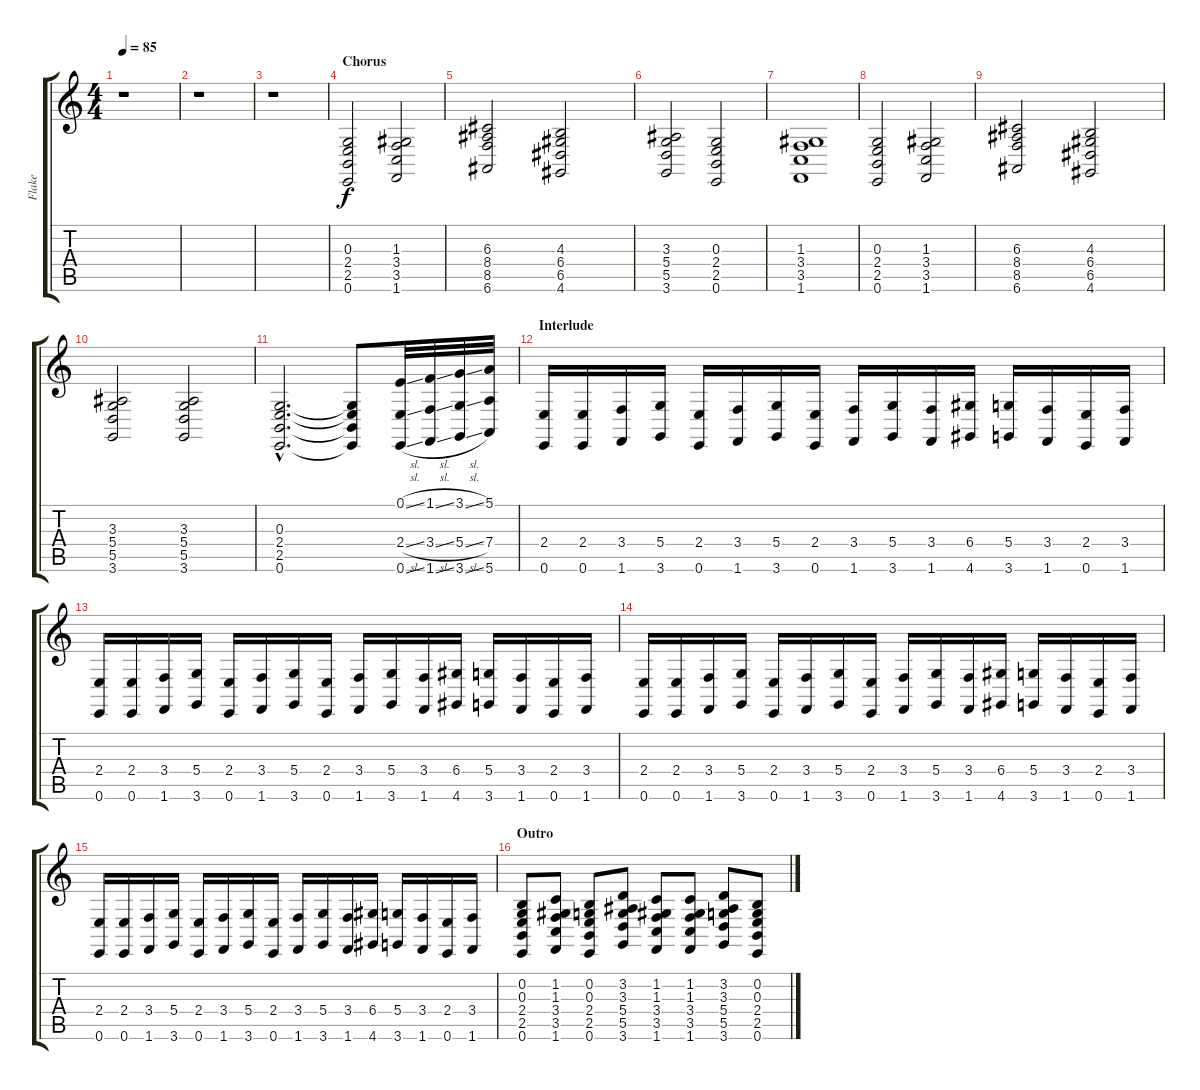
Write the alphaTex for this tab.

\track ("Flake" "Flake") {instrument lead8bassandlead}
\staff {score tabs}
\tuning (E4 B3 G3 D3 A2 E2) {hide}
\ts (4 4)
\tempo 85
\clef g2
\ks c
r.1{dy f} |
r.1 |
r.1 |
\section ("" "Chorus")
(0.3 2.4 2.5 0.6).2{volume 16 instrument pad7halo} (1.3 3.4 3.5 1.6).2 |
(6.3 8.4 8.5 6.6).2 (4.3 6.4 6.5 4.6).2 |
(3.3 5.4 5.5 3.6).2 (0.3 2.4 2.5 0.6).2 |
(1.3 3.4 3.5 1.6).1 |
(0.3 2.4 2.5 0.6).2 (1.3 3.4 3.5 1.6).2 |
(6.3 8.4 8.5 6.6).2 (4.3 6.4 6.5 4.6).2 |
(3.3 5.4 5.5 3.6).2 (3.3 5.4 5.5 3.6).2 |
(0.3{hac} 2.4{hac} 2.5{hac} 0.6{hac}).2{d} (0.3{t} 2.4{t} 2.5{t} 0.6{t}).8 (0.1{sl} 2.4{sl} 0.6{sl}).32 (1.1{sl} 3.4{sl} 1.6{sl}).32 (3.1{sl} 5.4{sl} 3.6{sl}).32 (5.1 7.4 5.6).32 |
\section ("" "Interlude")
(2.4 0.6).16{instrument lead1square} (2.4 0.6).16 (3.4 1.6).16 (5.4 3.6).16 (2.4 0.6).16 (3.4 1.6).16 (5.4 3.6).16 (2.4 0.6).16 (3.4 1.6).16 (5.4 3.6).16 (3.4 1.6).16 (6.4 4.6).16 (5.4 3.6).16 (3.4 1.6).16 (2.4 0.6).16 (3.4 1.6).16 |
(2.4 0.6).16 (2.4 0.6).16 (3.4 1.6).16 (5.4 3.6).16 (2.4 0.6).16 (3.4 1.6).16 (5.4 3.6).16 (2.4 0.6).16 (3.4 1.6).16 (5.4 3.6).16 (3.4 1.6).16 (6.4 4.6).16 (5.4 3.6).16 (3.4 1.6).16 (2.4 0.6).16 (3.4 1.6).16 |
(2.4 0.6).16 (2.4 0.6).16 (3.4 1.6).16 (5.4 3.6).16 (2.4 0.6).16 (3.4 1.6).16 (5.4 3.6).16 (2.4 0.6).16 (3.4 1.6).16 (5.4 3.6).16 (3.4 1.6).16 (6.4 4.6).16 (5.4 3.6).16 (3.4 1.6).16 (2.4 0.6).16 (3.4 1.6).16 |
(2.4 0.6).16 (2.4 0.6).16 (3.4 1.6).16 (5.4 3.6).16 (2.4 0.6).16 (3.4 1.6).16 (5.4 3.6).16 (2.4 0.6).16 (3.4 1.6).16 (5.4 3.6).16 (3.4 1.6).16 (6.4 4.6).16 (5.4 3.6).16 (3.4 1.6).16 (2.4 0.6).16 (3.4 1.6).16 |
\section ("" "Outro")
(0.2 0.3 2.4 2.5 0.6).8 (1.2 1.3 3.4 3.5 1.6).8 (0.2 0.3 2.4 2.5 0.6).8 (3.2 3.3 5.4 5.5 3.6).8 (1.2 1.3 3.4 3.5 1.6).8 (1.2 1.3 3.4 3.5 1.6).8 (3.2 3.3 5.4 5.5 3.6).8 (0.2 0.3 2.4 2.5 0.6).8
